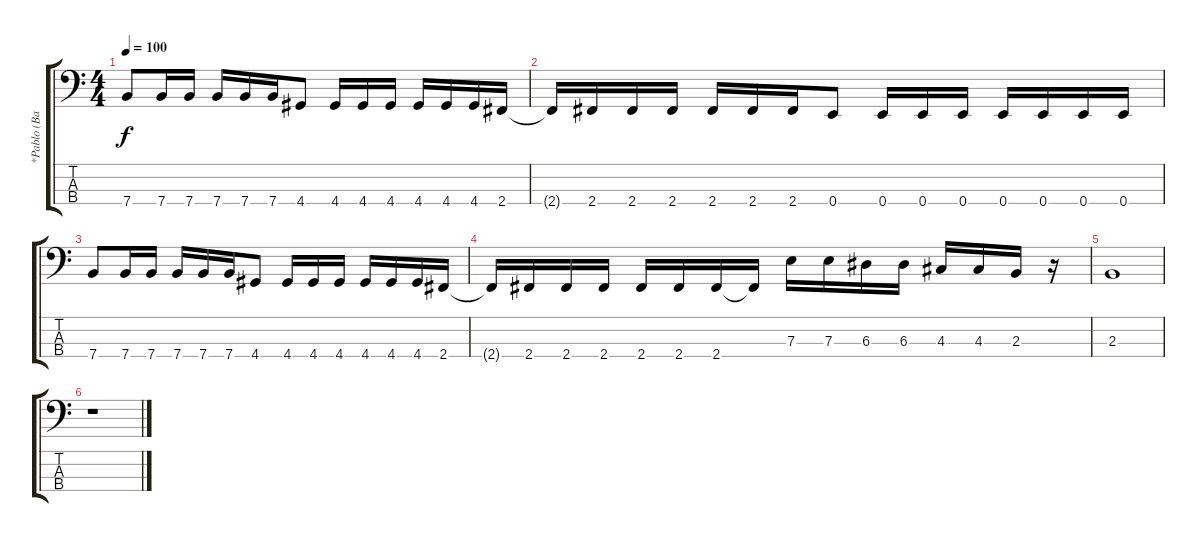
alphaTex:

\track ("*Pablo (Bass)" "*Pablo (Ba") {instrument electricbasspick}
\staff {score tabs}
\tuning (G2 D2 A1 E1) {hide}
\ts (4 4)
\tempo 100
\clef f4
\ks c
7.4.8{dy f} 7.4.16 7.4.16 7.4.16 7.4.16 7.4.16 4.4.8 4.4.16 4.4.16 4.4.16 4.4.16 4.4.16 4.4.16 2.4.16 |
2.4{t}.16 2.4.16 2.4.16 2.4.16 2.4.16 2.4.16 2.4.16 0.4.8 0.4.16 0.4.16 0.4.16 0.4.16 0.4.16 0.4.16 0.4.16 |
7.4.8 7.4.16 7.4.16 7.4.16 7.4.16 7.4.16 4.4.8 4.4.16 4.4.16 4.4.16 4.4.16 4.4.16 4.4.16 2.4.16 |
2.4{t}.16 2.4.16 2.4.16 2.4.16 2.4.16 2.4.16 2.4.16 2.4{t}.16 7.3.16 7.3.16 6.3.16 6.3.16 4.3.16 4.3.16 2.3.16 r.16 |
2.3.1 |
r.1
